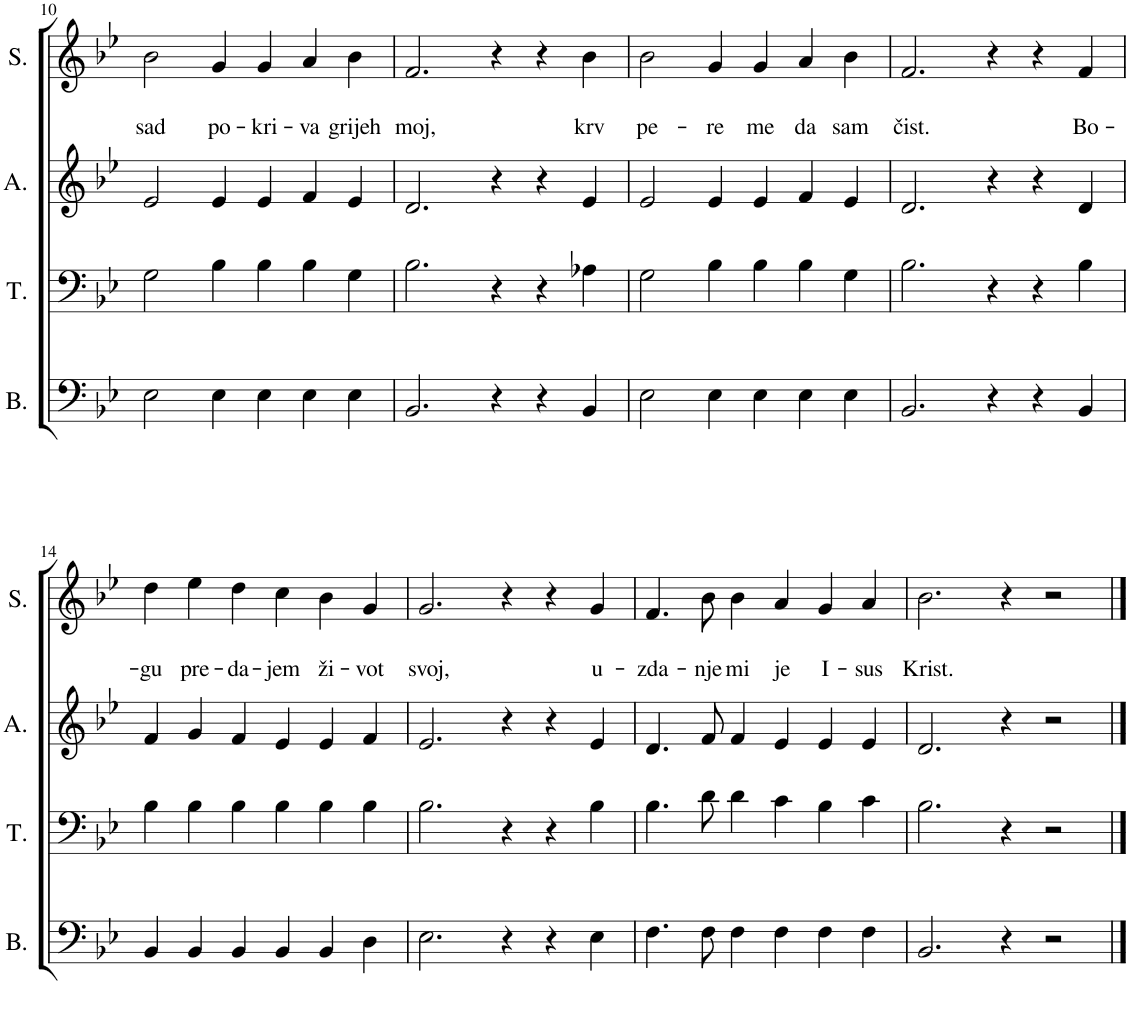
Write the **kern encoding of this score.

**kern	**kern	**kern	**kern	**text	**text
*part4	*part3	*part2	*part1	*part1	*part1
*staff4	*staff3	*staff2	*staff1	*staff1	*staff1
*I"Bass	*I"Tenor	*I"Alto	*I"Soprano	*	*
*I'B.	*I'T.	*I'A.	*I'S.	*	*
!!LO:PB:g=z
*clefF4	*clefF4	*clefG2	*clefG2	*	*
*k[b-e-]	*k[b-e-]	*k[b-e-]	*k[b-e-]	*	*
*M6/4	*M6/4	*M6/4	*M6/4	*	*
=10	=10	=10	=10	=10	=10
!	!	!	!	!	!LO:LY:b
2E-\	2G\	2e-/	2b-\	.	sad
!	!	!	!	!	!LO:LY:b
4E-\	4B-\	4e-/	4g/	.	po-
!	!	!	!	!	!LO:LY:b
4E-\	4B-\	4e-/	4g/	.	-kri-
!	!	!	!	!	!LO:LY:b
4E-\	4B-\	4f/	4a/	.	-va
!	!	!	!	!	!LO:LY:b
4E-\	4G\	4e-/	4b-\	.	grijeh
=11	=11	=11	=11	=11	=11
!	!	!	!	!	!LO:LY:b
2.BB-/	2.B-\	2.d/	2.f/	.	moj,
4r	4r	4r	4r	.	.
4r	4r	4r	4r	.	.
!	!	!	!	!	!LO:LY:b
4BB-/	4A-X\	4e-/	4b-\	.	krv
=12	=12	=12	=12	=12	=12
!	!	!	!	!	!LO:LY:b
2E-\	2G\	2e-/	2b-\	.	pe-
!	!	!	!	!	!LO:LY:b
4E-\	4B-\	4e-/	4g/	.	-re
!	!	!	!	!	!LO:LY:b
4E-\	4B-\	4e-/	4g/	.	me
!	!	!	!	!	!LO:LY:b
4E-\	4B-\	4f/	4a/	.	da
!	!	!	!	!	!LO:LY:b
4E-\	4G\	4e-/	4b-\	.	sam
=13	=13	=13	=13	=13	=13
!	!	!	!	!	!LO:LY:b
2.BB-/	2.B-\	2.d/	2.f/	.	čist.
4r	4r	4r	4r	.	.
4r	4r	4r	4r	.	.
!	!	!	!	!	!LO:LY:b
4BB-/	4B-\	4d/	4f/	.	Bo-
!!LO:LB:g=z
=14	=14	=14	=14	=14	=14
!	!	!	!	!	!LO:LY:b
4BB-/	4B-\	4f/	4dd\	.	-gu
!	!	!	!	!	!LO:LY:b
4BB-/	4B-\	4g/	4ee-\	.	pre-
!	!	!	!	!	!LO:LY:b
4BB-/	4B-\	4f/	4dd\	.	-da-
!	!	!	!	!	!LO:LY:b
4BB-/	4B-\	4e-/	4cc\	.	-jem
!	!	!	!	!	!LO:LY:b
4BB-/	4B-\	4e-/	4b-\	.	ži-
!	!	!	!	!	!LO:LY:b
4D\	4B-\	4f/	4g/	.	-vot
=15	=15	=15	=15	=15	=15
!	!	!	!	!	!LO:LY:b
2.E-\	2.B-\	2.e-/	2.g/	.	svoj,
4r	4r	4r	4r	.	.
4r	4r	4r	4r	.	.
!	!	!	!	!	!LO:LY:b
4E-\	4B-\	4e-/	4g/	.	u-
=16	=16	=16	=16	=16	=16
!	!	!	!	!	!LO:LY:b
4.F\	4.B-\	4.d/	4.f/	.	-zda-
!	!	!	!	!	!LO:LY:b
8F\	8d\	8f/	8b-\	.	-nje
!	!	!	!	!	!LO:LY:b
4F\	4d\	4f/	4b-\	.	mi
!	!	!	!	!	!LO:LY:b
4F\	4c\	4e-/	4a/	.	je
!	!	!	!	!	!LO:LY:b
4F\	4B-\	4e-/	4g/	.	I-
!	!	!	!	!	!LO:LY:b
4F\	4c\	4e-/	4a/	.	-sus
=17	=17	=17	=17	=17	=17
!	!	!	!	!	!LO:LY:b
2.BB-/	2.B-\	2.d/	2.b-\	.	Krist.
4r	4r	4r	4r	.	.
2r	2r	2r	2r	.	.
==	==	==	==	==	==
*-	*-	*-	*-	*-	*-
